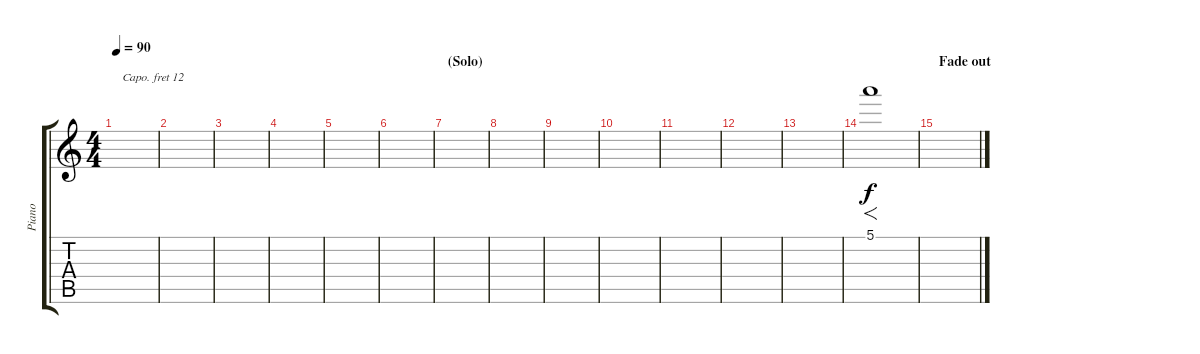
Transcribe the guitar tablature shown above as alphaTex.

\track ("Piano" "Piano") {instrument distortionguitar}
\staff {score tabs}
\capo 12
\tuning (E4 B3 G3 D3 A2 E2) {hide}
\ts (4 4)
\tempo 90
\clef g2
\ks c
|
|
|
|
|
|
\section ("" "(Solo)")
|
|
|
|
|
|
|
5.1.1{f} |
\section ("" "Fade out")
